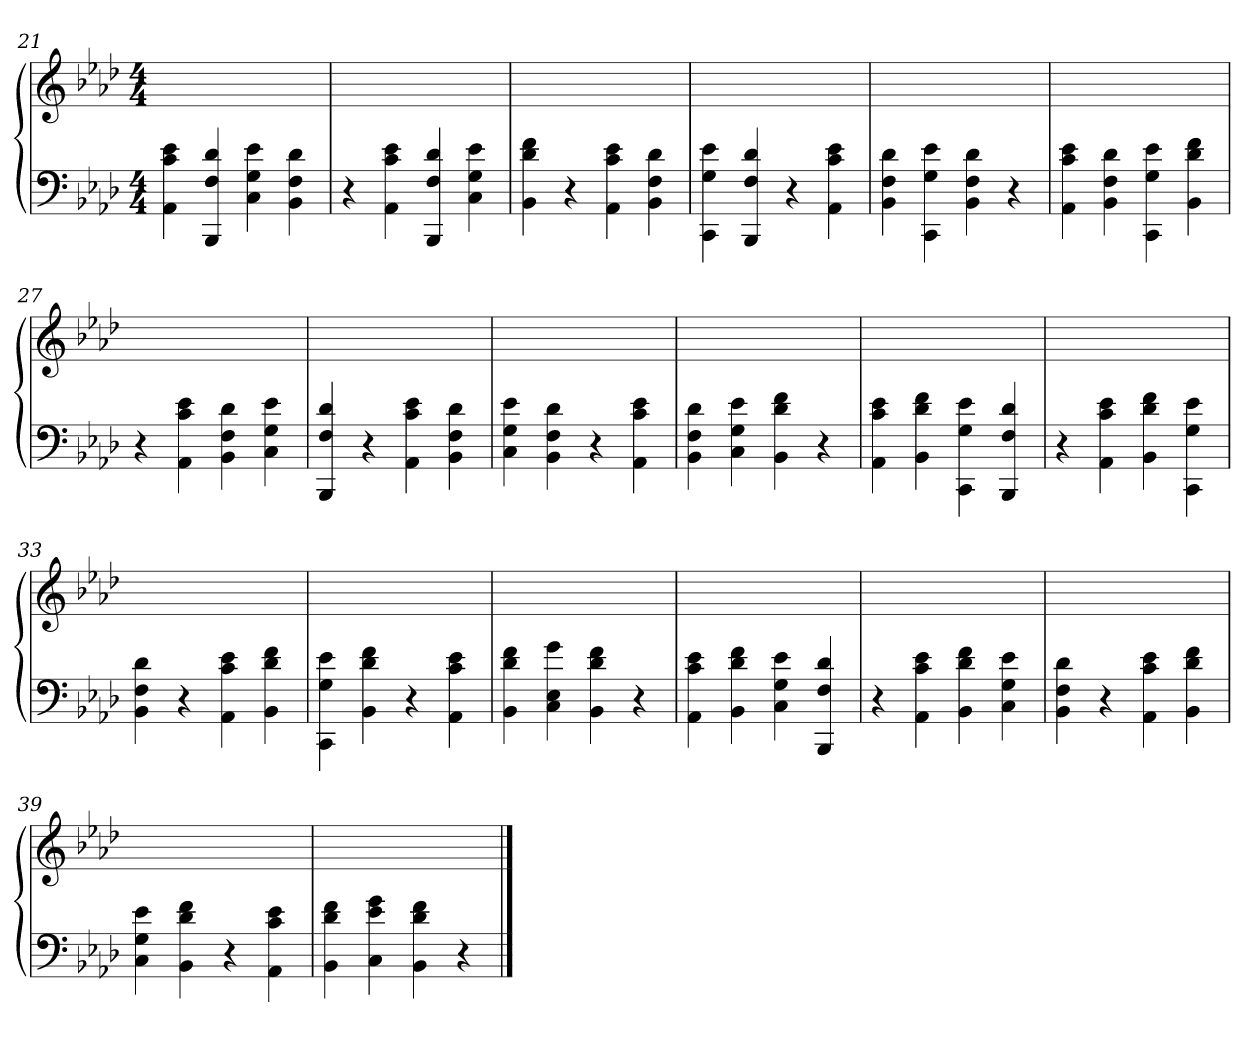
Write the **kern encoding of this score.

**kern	**kern
*part2	*part1
*staff2	*staff1
*clefF4	*clefG2
*k[b-e-a-d-]	*k[b-e-a-d-]
*A-:	*A-:
*M4/4	*M4/4
=21	=21
4AA- 4c 4e-	1ryy
4BBB- 4F 4d-	.
4C 4G 4e-	.
4BB- 4F 4d-	.
=22	=22
4r	1ryy
4AA- 4c 4e-	.
4BBB- 4F 4d-	.
4C 4G 4e-	.
=23	=23
4BB- 4d- 4f	1ryy
4r	.
4AA- 4c 4e-	.
4BB- 4F 4d-	.
=24	=24
4CC 4G 4e-	1ryy
4BBB- 4F 4d-	.
4r	.
4AA- 4c 4e-	.
=25	=25
4BB- 4F 4d-	1ryy
4CC 4G 4e-	.
4BB- 4F 4d-	.
4r	.
=26	=26
4AA- 4c 4e-	1ryy
4BB- 4F 4d-	.
4CC 4G 4e-	.
4BB- 4d- 4f	.
=27	=27
4r	1ryy
4AA- 4c 4e-	.
4BB- 4F 4d-	.
4C 4G 4e-	.
=28	=28
4BBB- 4F 4d-	1ryy
4r	.
4AA- 4c 4e-	.
4BB- 4F 4d-	.
=29	=29
4C 4G 4e-	1ryy
4BB- 4F 4d-	.
4r	.
4AA- 4c 4e-	.
=30	=30
4BB- 4F 4d-	1ryy
4C 4G 4e-	.
4BB- 4d- 4f	.
4r	.
=31	=31
4AA- 4c 4e-	1ryy
4BB- 4d- 4f	.
4CC 4G 4e-	.
4BBB- 4F 4d-	.
=32	=32
4r	1ryy
4AA- 4c 4e-	.
4BB- 4d- 4f	.
4CC 4G 4e-	.
=33	=33
4BB- 4F 4d-	1ryy
4r	.
4AA- 4c 4e-	.
4BB- 4d- 4f	.
=34	=34
4CC 4G 4e-	1ryy
4BB- 4d- 4f	.
4r	.
4AA- 4c 4e-	.
=35	=35
4BB- 4d- 4f	1ryy
4C 4E- 4g	.
4BB- 4d- 4f	.
4r	.
=36	=36
4AA- 4c 4e-	1ryy
4BB- 4d- 4f	.
4C 4G 4e-	.
4BBB- 4F 4d-	.
=37	=37
4r	1ryy
4AA- 4c 4e-	.
4BB- 4d- 4f	.
4C 4G 4e-	.
=38	=38
4BB- 4F 4d-	1ryy
4r	.
4AA- 4c 4e-	.
4BB- 4d- 4f	.
=39	=39
4C 4G 4e-	1ryy
4BB- 4d- 4f	.
4r	.
4AA- 4c 4e-	.
=40	=40
4BB- 4d- 4f	1ryy
4C 4e- 4g	.
4BB- 4d- 4f	.
4r	.
==	==
*-	*-
